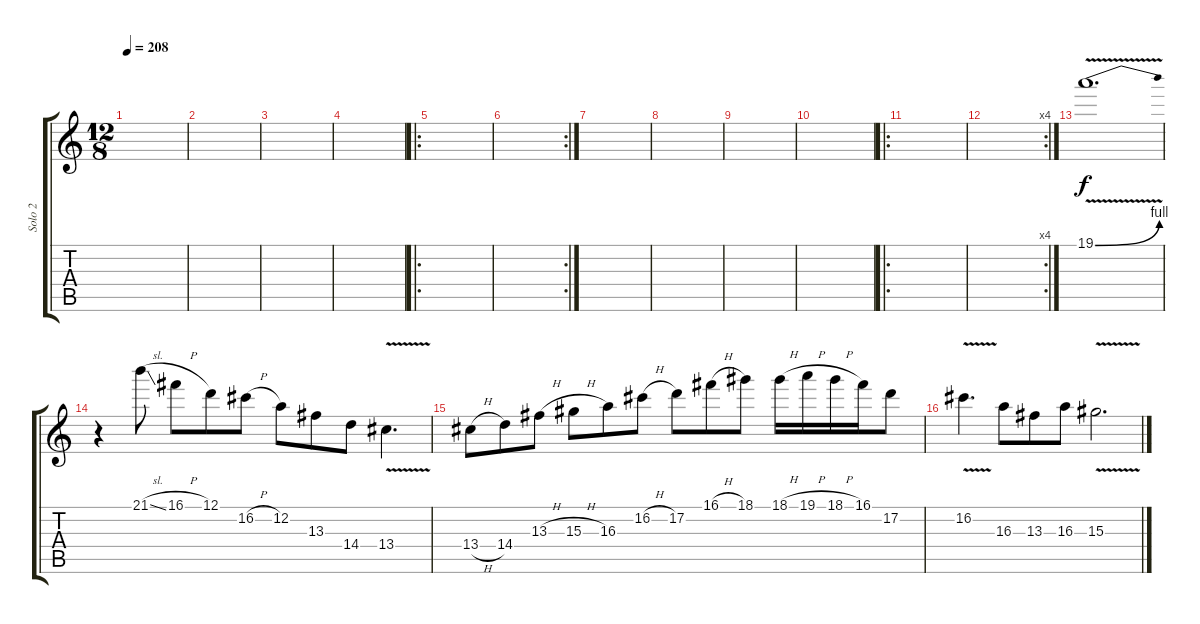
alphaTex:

\track ("Solo 2" "Solo 2") {instrument distortionguitar}
\staff {score tabs}
\tuning (D4 A3 F3 C3 G2 D2) {hide}
\ts (12 8)
\tempo 208
\clef g2
\ks c
|
|
|
|
\ro
|
\rc 2
|
|
|
|
|
\ro
|
\rc 4
|
19.1{be (bend 0 0 60 4) v}.1{d} |
r.4 21.1{sl}.8 16.1{h}.8 12.1.8 16.2{h}.8 12.2.8 13.3.8 14.4.8 13.4{v}.4{d} |
13.4{h}.8 14.4.8 13.3{h}.8 15.3{h}.8 16.3.8 16.2{h}.8 17.2.8 16.1{h}.8 18.1.8 18.1{h}.16 19.1{h}.16 18.1{h}.16 16.1.16 17.2.8 |
16.2{v}.4{d} 16.3.8 13.3.8 16.3.8 15.3{v}.2{d}
